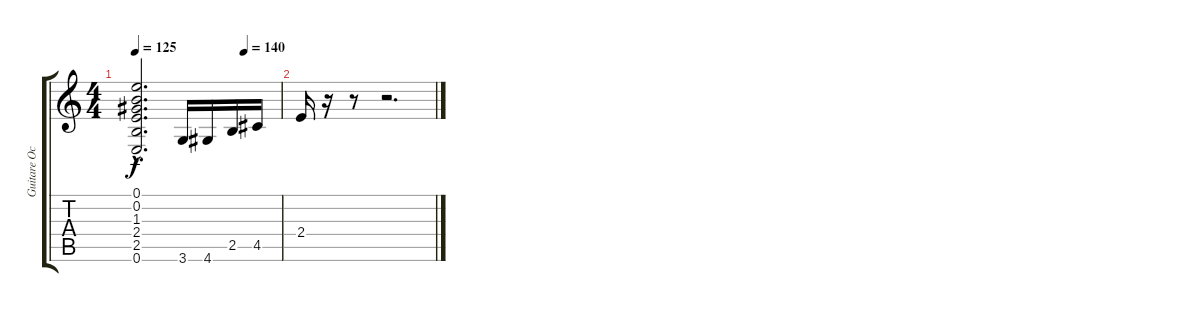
\track ("Guitare Octobre 2000" "Guitare Oc") {instrument acousticguitarnylon}
\staff {score tabs}
\tuning (E4 B3 G3 D3 A2 E2) {hide}
\ts (4 4)
\tempo 125
\tempo (140 0.75)
\clef g2
\ks c
(0.1{hac t} 0.2{hac t} 1.3{hac t} 2.4{hac t} 2.5{hac t} 0.6{hac t}).2{d dy f} 3.6.16 4.6.16 2.5.16 4.5.16 |
2.4.16 r.16 r.8 r.2{d}
